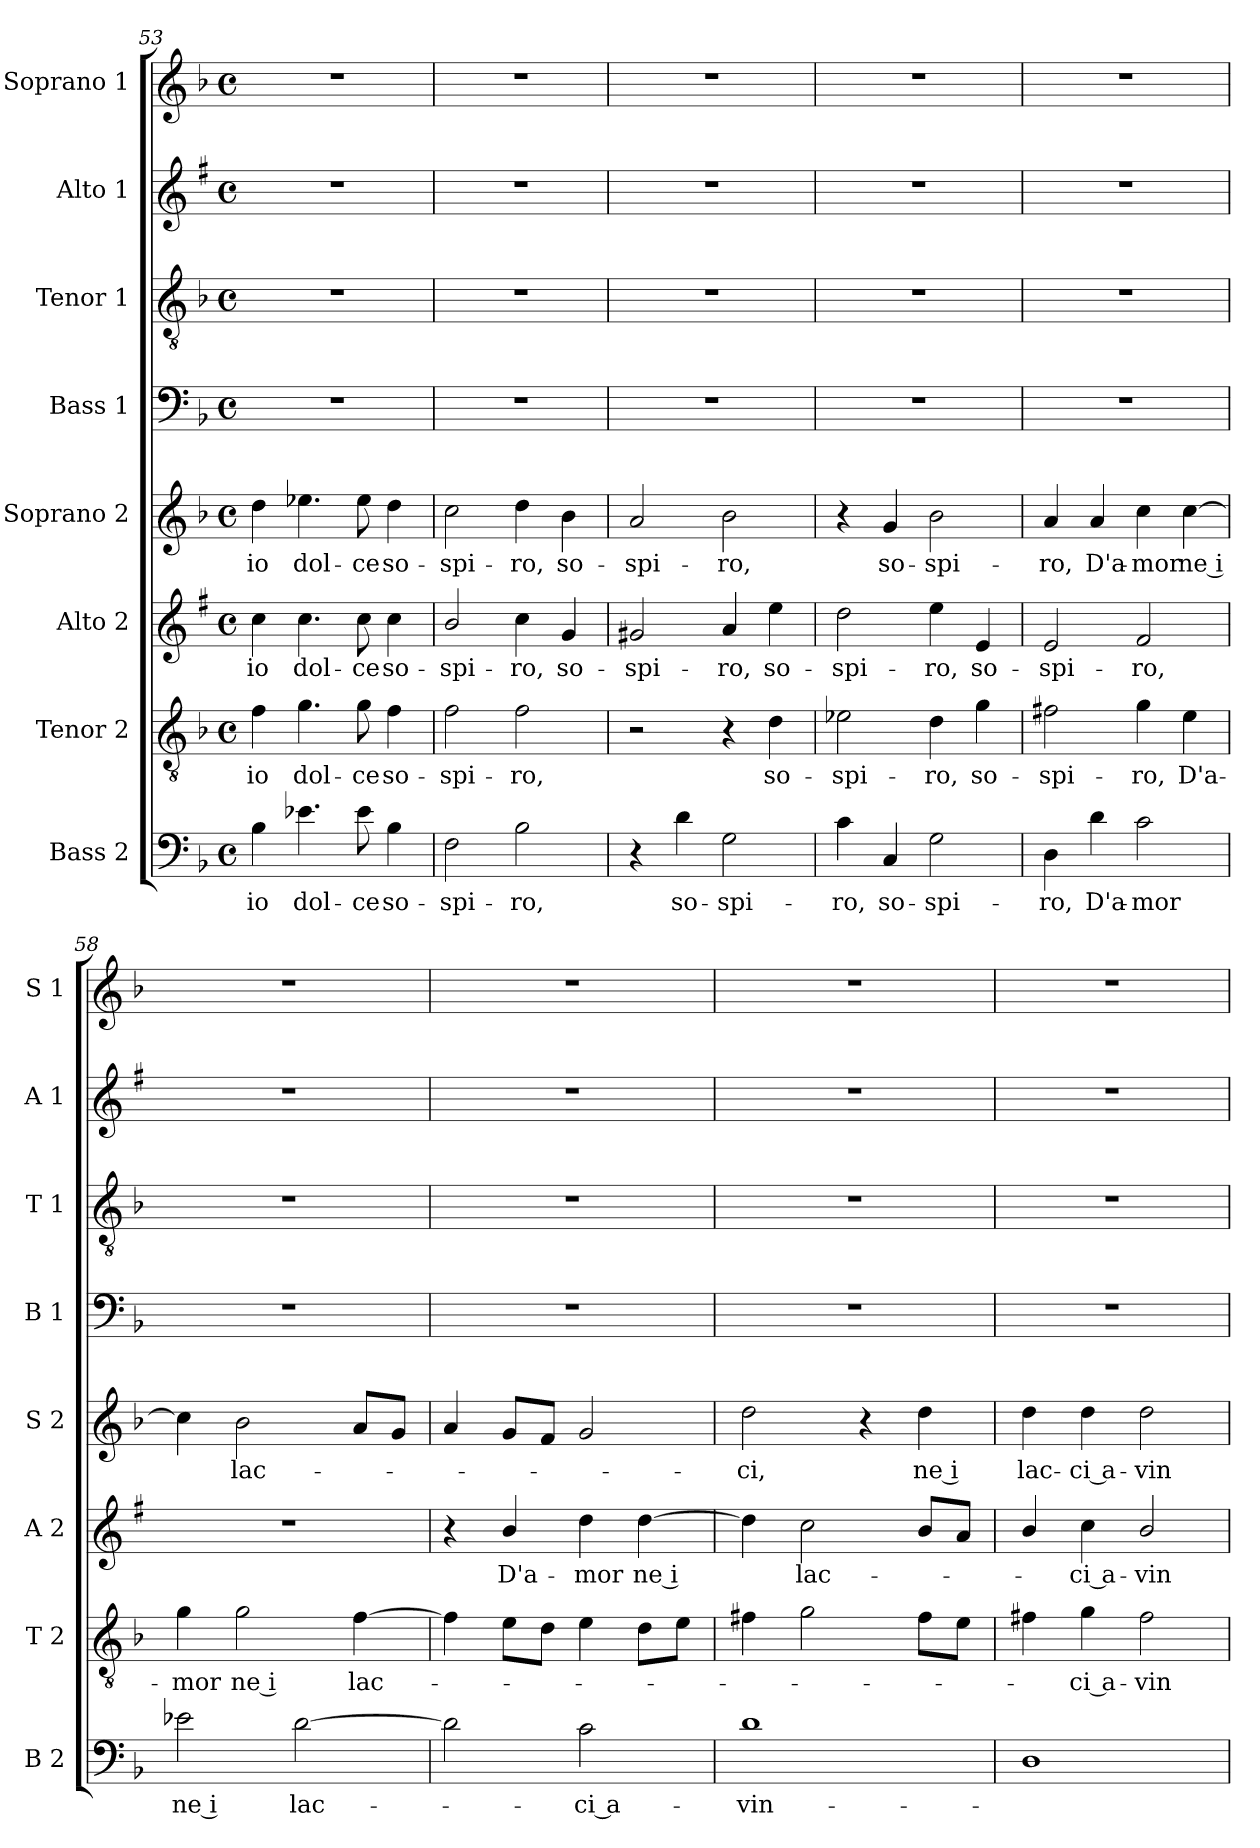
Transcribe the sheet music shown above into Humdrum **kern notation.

**kern	**text	**kern	**text	**kern	**text	**kern	**text	**kern	**kern	**kern	**kern
*part8	*part8	*part7	*part7	*part6	*part6	*part5	*part5	*part4	*part3	*part2	*part1
*staff8	*staff8	*staff7	*staff7	*staff6	*staff6	*staff5	*staff5	*staff4	*staff3	*staff2	*staff1
*I"Bass 2	*	*I"Tenor 2	*	*I"Alto 2	*	*I"Soprano 2	*	*I"Bass 1	*I"Tenor 1	*I"Alto 1	*I"Soprano 1
*I'B 2	*	*I'T 2	*	*I'A 2	*	*I'S 2	*	*I'B 1	*I'T 1	*I'A 1	*I'S 1
*clefF4	*	*clefGv2	*	*clefG2	*	*clefG2	*	*clefF4	*clefGv2	*clefG2	*clefG2
*	*	*	*	*ITrd1c2	*	*	*	*	*	*ITrd1c2	*
*k[b-]	*	*k[b-]	*	*k[b-]	*	*k[b-]	*	*k[b-]	*k[b-]	*k[b-]	*k[b-]
*F:	*	*F:	*	*F:	*	*F:	*	*F:	*F:	*F:	*F:
*M4/4	*	*M4/4	*	*M4/4	*	*M4/4	*	*M4/4	*M4/4	*M4/4	*M4/4
*met(c)	*	*met(c)	*	*met(c)	*	*met(c)	*	*met(c)	*met(c)	*met(c)	*met(c)
=53	=53	=53	=53	=53	=53	=53	=53	=53	=53	=53	=53
!	!LO:LY:b	!	!LO:LY:b	!	!LO:LY:b	!	!LO:LY:b	!	!	!	!
4B-\	io	4f\	io	4b-\	io	4dd\	io	1r	1r	1r	1r
!	!LO:LY:b	!	!LO:LY:b	!	!LO:LY:b	!	!LO:LY:b	!	!	!	!
4.e-X\	dol-	4.g\	dol-	4.b-\	dol-	4.ee-X\	dol-	.	.	.	.
!	!LO:LY:b	!	!LO:LY:b	!	!LO:LY:b	!	!LO:LY:b	!	!	!	!
8e-\	-ce	8g\	-ce	8b-\	-ce	8ee-\	-ce	.	.	.	.
!	!LO:LY:b	!	!LO:LY:b	!	!LO:LY:b	!	!LO:LY:b	!	!	!	!
4B-\	so-	4f\	so-	4b-\	so-	4dd\	so-	.	.	.	.
=54	=54	=54	=54	=54	=54	=54	=54	=54	=54	=54	=54
!	!LO:LY:b	!	!LO:LY:b	!	!LO:LY:b	!	!LO:LY:b	!	!	!	!
2F\	-spi-	2f\	-spi-	2a/	-spi-	2cc\	-spi-	1r	1r	1r	1r
!	!LO:LY:b	!	!LO:LY:b	!	!LO:LY:b	!	!LO:LY:b	!	!	!	!
2B-\	-ro,	2f\	-ro,	4b-\	-ro,	4dd\	-ro,	.	.	.	.
!	!	!	!	!	!LO:LY:b	!	!LO:LY:b	!	!	!	!
.	.	.	.	4f/	so-	4b-\	so-	.	.	.	.
=55	=55	=55	=55	=55	=55	=55	=55	=55	=55	=55	=55
!	!	!	!	!	!LO:LY:b	!	!LO:LY:b	!	!	!	!
4r	.	2r	.	2f#X/	-spi-	2a/	-spi-	1r	1r	1r	1r
!	!LO:LY:b	!	!	!	!	!	!	!	!	!	!
4d\	so-	.	.	.	.	.	.	.	.	.	.
!	!LO:LY:b	!	!	!	!LO:LY:b	!	!LO:LY:b	!	!	!	!
2G\	-spi-	4r	.	4g/	-ro,	2b-\	-ro,	.	.	.	.
!	!	!	!LO:LY:b	!	!LO:LY:b	!	!	!	!	!	!
.	.	4d\	so-	4dd\	so-	.	.	.	.	.	.
=56	=56	=56	=56	=56	=56	=56	=56	=56	=56	=56	=56
!	!LO:LY:b	!	!LO:LY:b	!	!LO:LY:b	!	!	!	!	!	!
4c\	-ro,	2e-X\	-spi-	2cc\	-spi-	4r	.	1r	1r	1r	1r
!	!LO:LY:b	!	!	!	!	!	!LO:LY:b	!	!	!	!
4C/	so-	.	.	.	.	4g/	so-	.	.	.	.
!	!LO:LY:b	!	!LO:LY:b	!	!LO:LY:b	!	!LO:LY:b	!	!	!	!
2G\	-spi-	4d\	-ro,	4dd\	-ro,	2b-\	-spi-	.	.	.	.
!	!	!	!LO:LY:b	!	!LO:LY:b	!	!	!	!	!	!
.	.	4g\	so-	4d/	so-	.	.	.	.	.	.
!!LO:LB:g=z
=57	=57	=57	=57	=57	=57	=57	=57	=57	=57	=57	=57
!	!LO:LY:b	!	!LO:LY:b	!	!LO:LY:b	!	!LO:LY:b	!	!	!	!
4D\	-ro,	2f#X\	-spi-	2d/	-spi-	4a/	-ro,	1r	1r	1r	1r
!	!LO:LY:b	!	!	!	!	!	!LO:LY:b	!	!	!	!
4d\	D'a-	.	.	.	.	4a/	D'a-	.	.	.	.
!	!LO:LY:b	!	!LO:LY:b	!	!LO:LY:b	!	!LO:LY:b	!	!	!	!
2c\	-mor	4g\	-ro,	2e/	-ro,	4cc\	-mor	.	.	.	.
!	!	!	!LO:LY:b	!	!	!	!LO:LY:b	!	!	!	!
.	.	4e\	D'a-	.	.	[4cc\	ne i	.	.	.	.
=58	=58	=58	=58	=58	=58	=58	=58	=58	=58	=58	=58
!	!LO:LY:b	!	!LO:LY:b	!	!	!	!	!	!	!	!
2e-X\	ne i	4g\	-mor	1r	.	4cc\]	.	1r	1r	1r	1r
!	!	!	!LO:LY:b	!	!	!	!LO:LY:b	!	!	!	!
.	.	2g\	ne i	.	.	2b-\	lac-	.	.	.	.
!	!LO:LY:b	!	!	!	!	!	!	!	!	!	!
[2d\	lac-	.	.	.	.	.	.	.	.	.	.
!	!	!	!LO:LY:b	!	!	!	!	!	!	!	!
.	.	[4f\	lac-	.	.	8a/L	.	.	.	.	.
.	.	.	.	.	.	8g/J	.	.	.	.	.
=59	=59	=59	=59	=59	=59	=59	=59	=59	=59	=59	=59
2d\]	.	4f\]	.	4r	.	4a/	.	1r	1r	1r	1r
!	!	!	!	!	!LO:LY:b	!	!	!	!	!	!
.	.	8e\L	.	4a/	D'a-	8g/L	.	.	.	.	.
.	.	8d\J	.	.	.	8f/J	.	.	.	.	.
!	!LO:LY:b	!	!	!	!LO:LY:b	!	!	!	!	!	!
2c\	-ci a-	4e\	.	4cc\	-mor	2g/	.	.	.	.	.
!	!	!	!	!	!LO:LY:b	!	!	!	!	!	!
.	.	8d\L	.	[4cc\	ne i	.	.	.	.	.	.
.	.	8e\J	.	.	.	.	.	.	.	.	.
=60	=60	=60	=60	=60	=60	=60	=60	=60	=60	=60	=60
!	!LO:LY:b	!	!	!	!	!	!LO:LY:b	!	!	!	!
1d	-vin-	4f#X\	.	4cc\]	.	2dd\	-ci,	1r	1r	1r	1r
!	!	!	!	!	!LO:LY:b	!	!	!	!	!	!
.	.	2g\	.	2b-\	lac-	.	.	.	.	.	.
.	.	.	.	.	.	4r	.	.	.	.	.
!	!	!	!	!	!	!	!LO:LY:b	!	!	!	!
.	.	8f#\L	.	8a/L	.	4dd\	ne i	.	.	.	.
.	.	8e\J	.	8g/J	.	.	.	.	.	.	.
=61	=61	=61	=61	=61	=61	=61	=61	=61	=61	=61	=61
!	!	!	!	!	!	!	!LO:LY:b	!	!	!	!
1D	.	4f#X\	.	4a/	.	4dd\	lac-	1r	1r	1r	1r
!	!	!	!LO:LY:b	!	!LO:LY:b	!	!LO:LY:b	!	!	!	!
.	.	4g\	-ci a-	4b-\	-ci a-	4dd\	-ci a-	.	.	.	.
!	!	!	!LO:LY:b	!	!LO:LY:b	!	!LO:LY:b	!	!	!	!
.	.	2f#\	-vin-	2a/	-vin-	2dd\	-vin-	.	.	.	.
=	=	=	=	=	=	=	=	=	=	=	=
*-	*-	*-	*-	*-	*-	*-	*-	*-	*-	*-	*-
